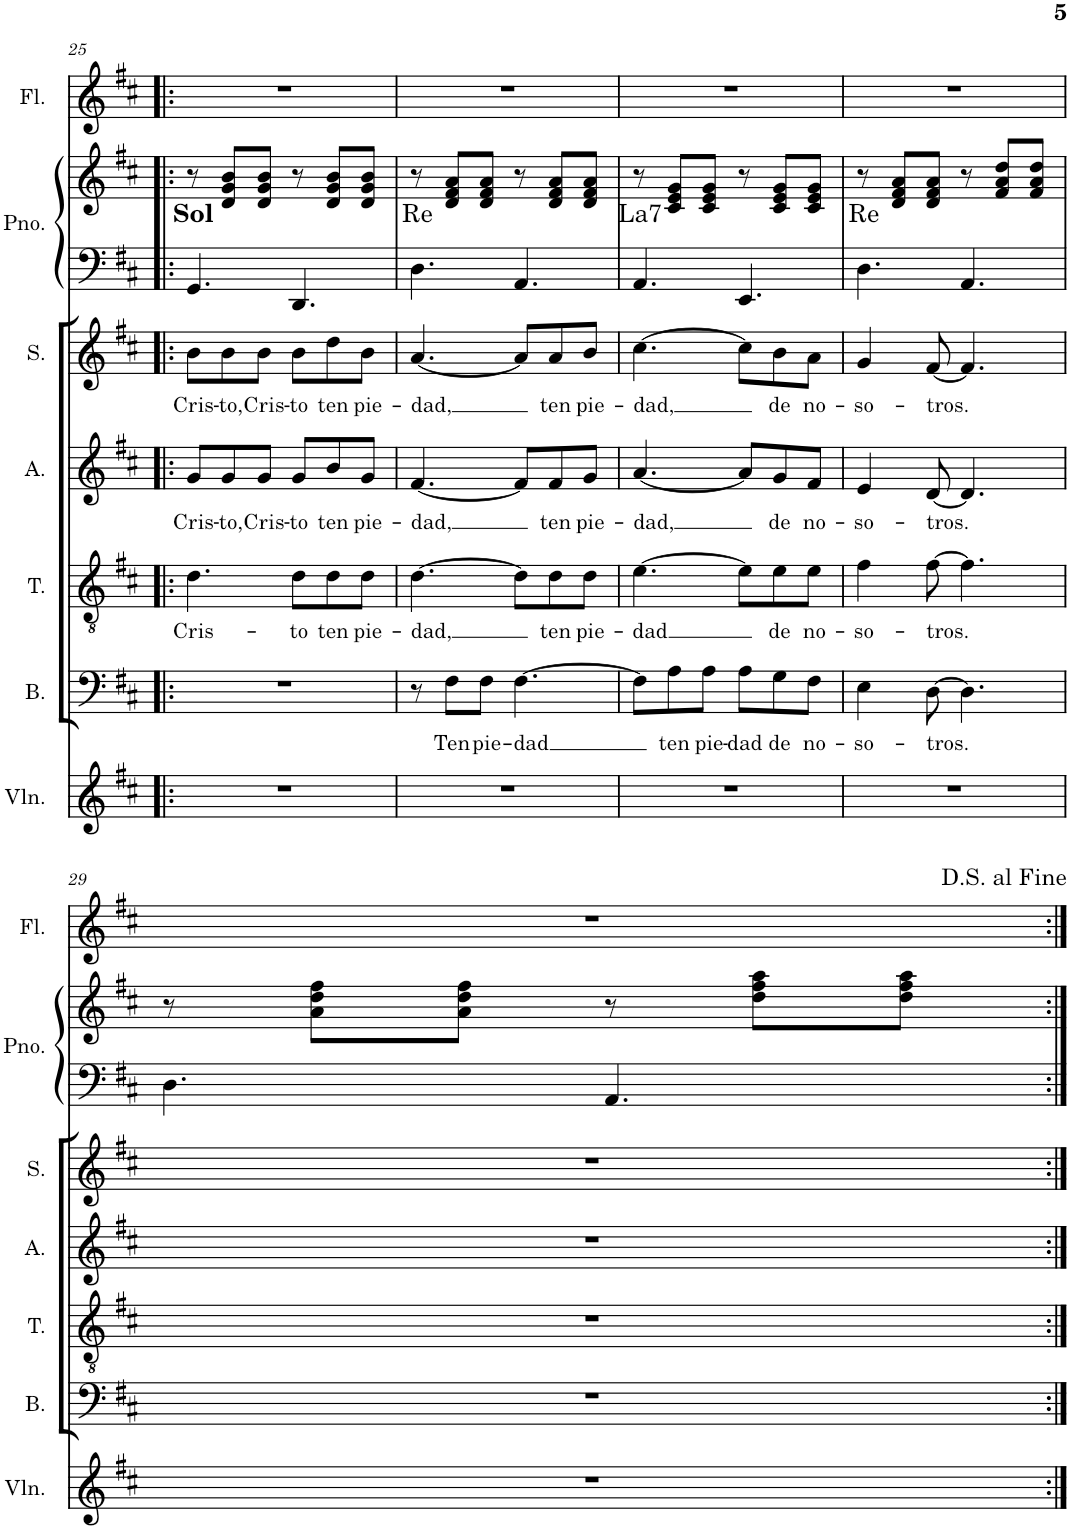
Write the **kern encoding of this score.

**kern	**kern	**text	**kern	**text	**kern	**text	**kern	**text	**kern	**kern	**harte	**kern
*part7	*part6	*part6	*part5	*part5	*part4	*part4	*part3	*part3	*part2	*part2	*part2	*part1
*staff8	*staff7	*staff7	*staff6	*staff6	*staff5	*staff5	*staff4	*staff4	*staff3	*staff2	*	*staff1
*I"Violín	*I"Bajo	*	*I"Tenor	*	*I"Alto	*	*I"Soprano	*	*I"Piano	*	*	*I"Flauta
*I'Vln.	*I'B.	*	*I'T.	*	*I'A.	*	*I'S.	*	*I'Pno.	*	*	*I'Fl.
!!LO:PB:g=z
*clefG2	*clefF4	*	*clefGv2	*	*clefG2	*	*clefG2	*	*clefF4	*clefG2	*	*clefG2
*k[f#c#]	*k[f#c#]	*	*k[f#c#]	*	*k[f#c#]	*	*k[f#c#]	*	*k[f#c#]	*k[f#c#]	*	*k[f#c#]
*M6/8	*M6/8	*	*M6/8	*	*M6/8	*	*M6/8	*	*M6/8	*M6/8	*	*M6/8
=25!|:	=25!|:	=25!|:	=25!|:	=25!|:	=25!|:	=25!|:	=25!|:	=25!|:	=25!|:	=25!|:	=25!|:	=25!|:
!	!	!	!	!LO:LY:b	!	!LO:LY:b	!	!LO:LY:b	!	!	!LO:H:kt=Sol	!
2.r	2.r	.	4.d\	Cris-	8g/L	Cris-	8b\L	Cris-	4.GG/	8r	N	2.r
!	!	!	!	!	!	!LO:LY:b	!	!LO:LY:b	!	!	!	!
.	.	.	.	.	8g/	-to,	8b\	-to,	.	8d/ 8g/ 8b/L	.	.
!	!	!	!	!	!	!LO:LY:b	!	!LO:LY:b	!	!	!	!
.	.	.	.	.	8g/J	Cris-	8b\J	Cris-	.	8d/ 8g/ 8b/J	.	.
!	!	!	!	!LO:LY:b	!	!LO:LY:b	!	!LO:LY:b	!	!	!	!
.	.	.	8d\L	-to	8g/L	-to	8b\L	-to	4.DD/	8r	.	.
!	!	!	!	!LO:LY:b	!	!LO:LY:b	!	!LO:LY:b	!	!	!	!
.	.	.	8d\	ten	8b/	ten	8dd\	ten	.	8d/ 8g/ 8b/L	.	.
!	!	!	!	!LO:LY:b	!	!LO:LY:b	!	!LO:LY:b	!	!	!	!
.	.	.	8d\J	pie-	8g/J	pie-	8b\J	pie-	.	8d/ 8g/ 8b/J	.	.
=26	=26	=26	=26	=26	=26	=26	=26	=26	=26	=26	=26	=26
!	!	!	!	!LO:LY:b	!	!LO:LY:b	!	!LO:LY:b	!	!	!LO:H:kt=Re	!
2.r	8r	.	[4.d\	-dad,	[4.f#/	-dad,	[4.a/	-dad,	4.D\	8r	N	2.r
!	!	!LO:LY:b	!	!	!	!	!	!	!	!	!	!
.	8F#\L	Ten	.	.	.	.	.	.	.	8d/ 8f#/ 8a/L	.	.
!	!	!LO:LY:b	!	!	!	!	!	!	!	!	!	!
.	8F#\J	pie-	.	.	.	.	.	.	.	8d/ 8f#/ 8a/J	.	.
!	!	!LO:LY:b	!	!	!	!	!	!	!	!	!	!
.	[4.F#\	-dad	8d\L]	.	8f#/L]	.	8a/L]	.	4.AA/	8r	.	.
!	!	!	!	!LO:LY:b	!	!LO:LY:b	!	!LO:LY:b	!	!	!	!
.	.	.	8d\	ten	8f#/	ten	8a/	ten	.	8d/ 8f#/ 8a/L	.	.
!	!	!	!	!LO:LY:b	!	!LO:LY:b	!	!LO:LY:b	!	!	!	!
.	.	.	8d\J	pie-	8g/J	pie-	8b/J	pie-	.	8d/ 8f#/ 8a/J	.	.
=27	=27	=27	=27	=27	=27	=27	=27	=27	=27	=27	=27	=27
!	!	!	!	!LO:LY:b	!	!LO:LY:b	!	!LO:LY:b	!	!	!LO:H:kt=La7	!
2.r	8F#\L]	.	[4.e\	-dad	[4.a/	-dad,	[4.cc#\	-dad,	4.AA/	8r	N	2.r
!	!	!LO:LY:b	!	!	!	!	!	!	!	!	!	!
.	8A\	ten	.	.	.	.	.	.	.	8c#/ 8e/ 8g/L	.	.
!	!	!LO:LY:b	!	!	!	!	!	!	!	!	!	!
.	8A\J	pie-	.	.	.	.	.	.	.	8c#/ 8e/ 8g/J	.	.
!	!	!LO:LY:b	!	!	!	!	!	!	!	!	!	!
.	8A\L	-dad	8e\L]	.	8a/L]	.	8cc#\L]	.	4.EE/	8r	.	.
!	!	!LO:LY:b	!	!LO:LY:b	!	!LO:LY:b	!	!LO:LY:b	!	!	!	!
.	8G\	de	8e\	de	8g/	de	8b\	de	.	8c#/ 8e/ 8g/L	.	.
!	!	!LO:LY:b	!	!LO:LY:b	!	!LO:LY:b	!	!LO:LY:b	!	!	!	!
.	8F#\J	no-	8e\J	no-	8f#/J	no-	8a\J	no-	.	8c#/ 8e/ 8g/J	.	.
=28	=28	=28	=28	=28	=28	=28	=28	=28	=28	=28	=28	=28
!	!	!LO:LY:b	!	!LO:LY:b	!	!LO:LY:b	!	!LO:LY:b	!	!	!LO:H:kt=Re	!
2.r	4E\	-so-	4f#\	-so-	4e/	-so-	4g/	-so-	4.D\	8r	N	2.r
.	.	.	.	.	.	.	.	.	.	8d/ 8f#/ 8a/L	.	.
!	!	!LO:LY:b	!	!LO:LY:b	!	!LO:LY:b	!	!LO:LY:b	!	!	!	!
.	[8D\	-tros.	[8f#\	-tros.	[8d/	-tros.	[8f#/	-tros.	.	8d/ 8f#/ 8a/J	.	.
.	4.D\]	.	4.f#\]	.	4.d/]	.	4.f#/]	.	4.AA/	8r	.	.
.	.	.	.	.	.	.	.	.	.	8f#/ 8a/ 8dd/L	.	.
.	.	.	.	.	.	.	.	.	.	8f#/ 8a/ 8dd/J	.	.
!!LO:LB:g=z
=29	=29	=29	=29	=29	=29	=29	=29	=29	=29	=29	=29	=29
2.r	2.r	.	2.r	.	2.r	.	2.r	.	4.D\	8r	.	2.r
.	.	.	.	.	.	.	.	.	.	8a\ 8dd\ 8ff#\L	.	.
.	.	.	.	.	.	.	.	.	.	8a\ 8dd\ 8ff#\J	.	.
.	.	.	.	.	.	.	.	.	4.AA/	8r	.	.
.	.	.	.	.	.	.	.	.	.	8dd\ 8ff#\ 8aa\L	.	.
.	.	.	.	.	.	.	.	.	.	8dd\ 8ff#\ 8aa\J	.	.
=:|!	=:|!	=:|!	=:|!	=:|!	=:|!	=:|!	=:|!	=:|!	=:|!	=:|!	=:|!	=:|!
*-	*-	*-	*-	*-	*-	*-	*-	*-	*-	*-	*-	*-
